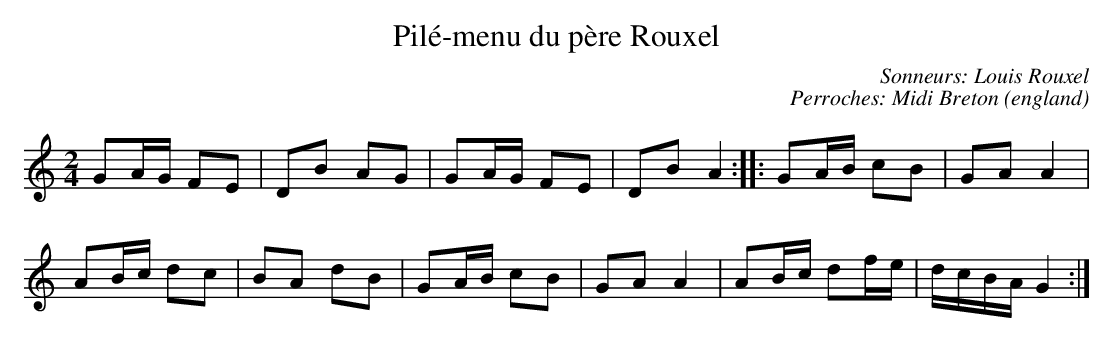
X:1
T:Pil\'e-menu du père Rouxel
O:england
C:Sonneurs: Louis Rouxel
C:Perroches: Midi Breton
M:2/4
L:1/16
K:C
G2AG F2E2|D2B2 A2G2|G2AG F2E2|D2B2 A4:|\
|:G2AB c2B2|G2A2 A4|
A2Bc d2c2|B2A2 d2B2|\
G2AB c2B2|G2A2 A4|A2Bc d2fe|dcBA G4:|
